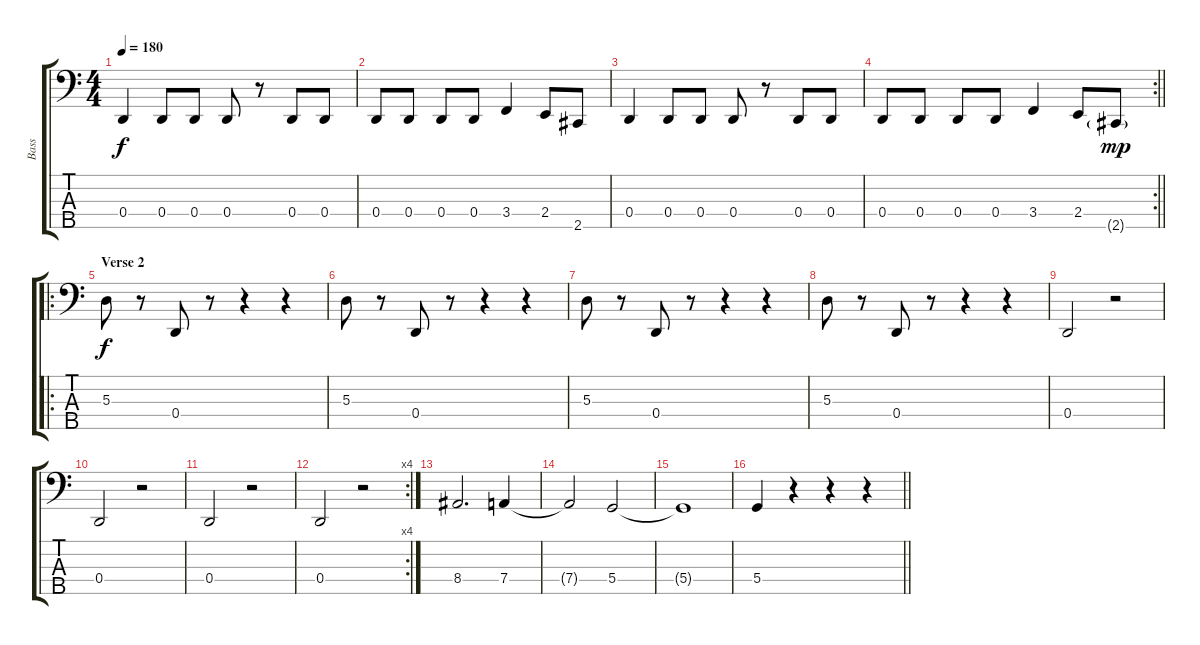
\track ("Bass" "Bass") {instrument electricbassfinger}
\staff {score tabs}
\tuning (G2 D2 A1 D1 B0) {hide}
\ts (4 4)
\tempo 180
\clef f4
\ks c
0.4.4{dy f} 0.4.8 0.4.8 0.4.8 r.8 0.4.8 0.4.8 |
0.4.8 0.4.8 0.4.8 0.4.8 3.4.4 2.4.8 2.5.8 |
0.4.4 0.4.8 0.4.8 0.4.8 r.8 0.4.8 0.4.8 |
\rc 2
\barLineRight lightlight
0.4.8 0.4.8 0.4.8 0.4.8 3.4.4 2.4.8 2.5{g}.8{dy mp} |
\ro
\section ("" "Verse 2")
5.3.8{dy f} r.8 0.4.8 r.8 r.4 r.4 |
5.3.8 r.8 0.4.8 r.8 r.4 r.4 |
5.3.8 r.8 0.4.8 r.8 r.4 r.4 |
5.3.8 r.8 0.4.8 r.8 r.4 r.4 |
0.4.2 r.2 |
0.4.2 r.2 |
0.4.2 r.2 |
\rc 4
0.4.2 r.2 |
8.4.2{d} 7.4.4 |
7.4{t}.2 5.4.2 |
5.4{t}.1 |
\barLineRight lightlight
5.4.4 r.4 r.4 r.4
